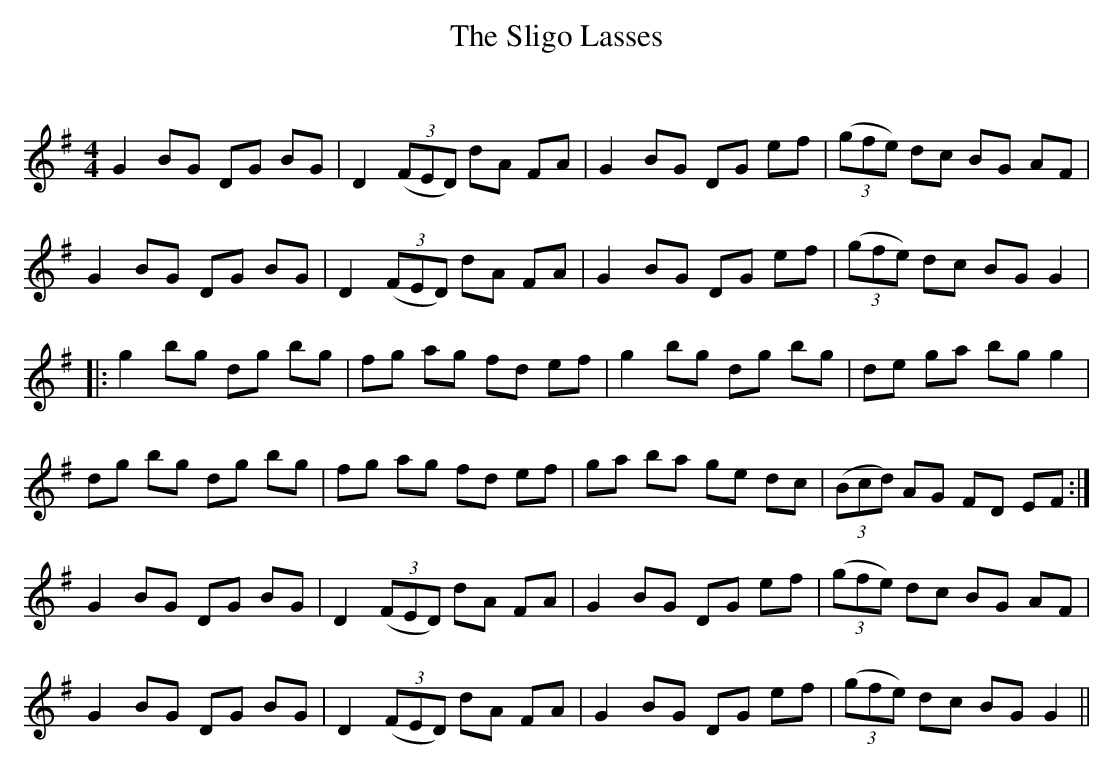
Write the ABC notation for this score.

X:1
T: The Sligo Lasses
C:
Q: 232
K:G
M:4/4
L:1/8
G2 BG DG BG|D2 ((3FED) dA FA|G2 BG DG ef|((3gfe) dc BG AF|
G2 BG DG BG|D2 ((3FED) dA FA|G2 BG DG ef|((3gfe) dc BG G2|
|:g2 bg dg bg|fg ag fd ef|g2 bg dg bg|de ga bg g2|
dg bg dg bg|fg ag fd ef|ga ba ge dc|((3Bcd) AG FD EF:|
G2 BG DG BG|D2 ((3FED) dA FA|G2 BG DG ef|((3gfe) dc BG AF|
G2 BG DG BG|D2 ((3FED) dA FA|G2 BG DG ef|((3gfe) dc BG G2||
